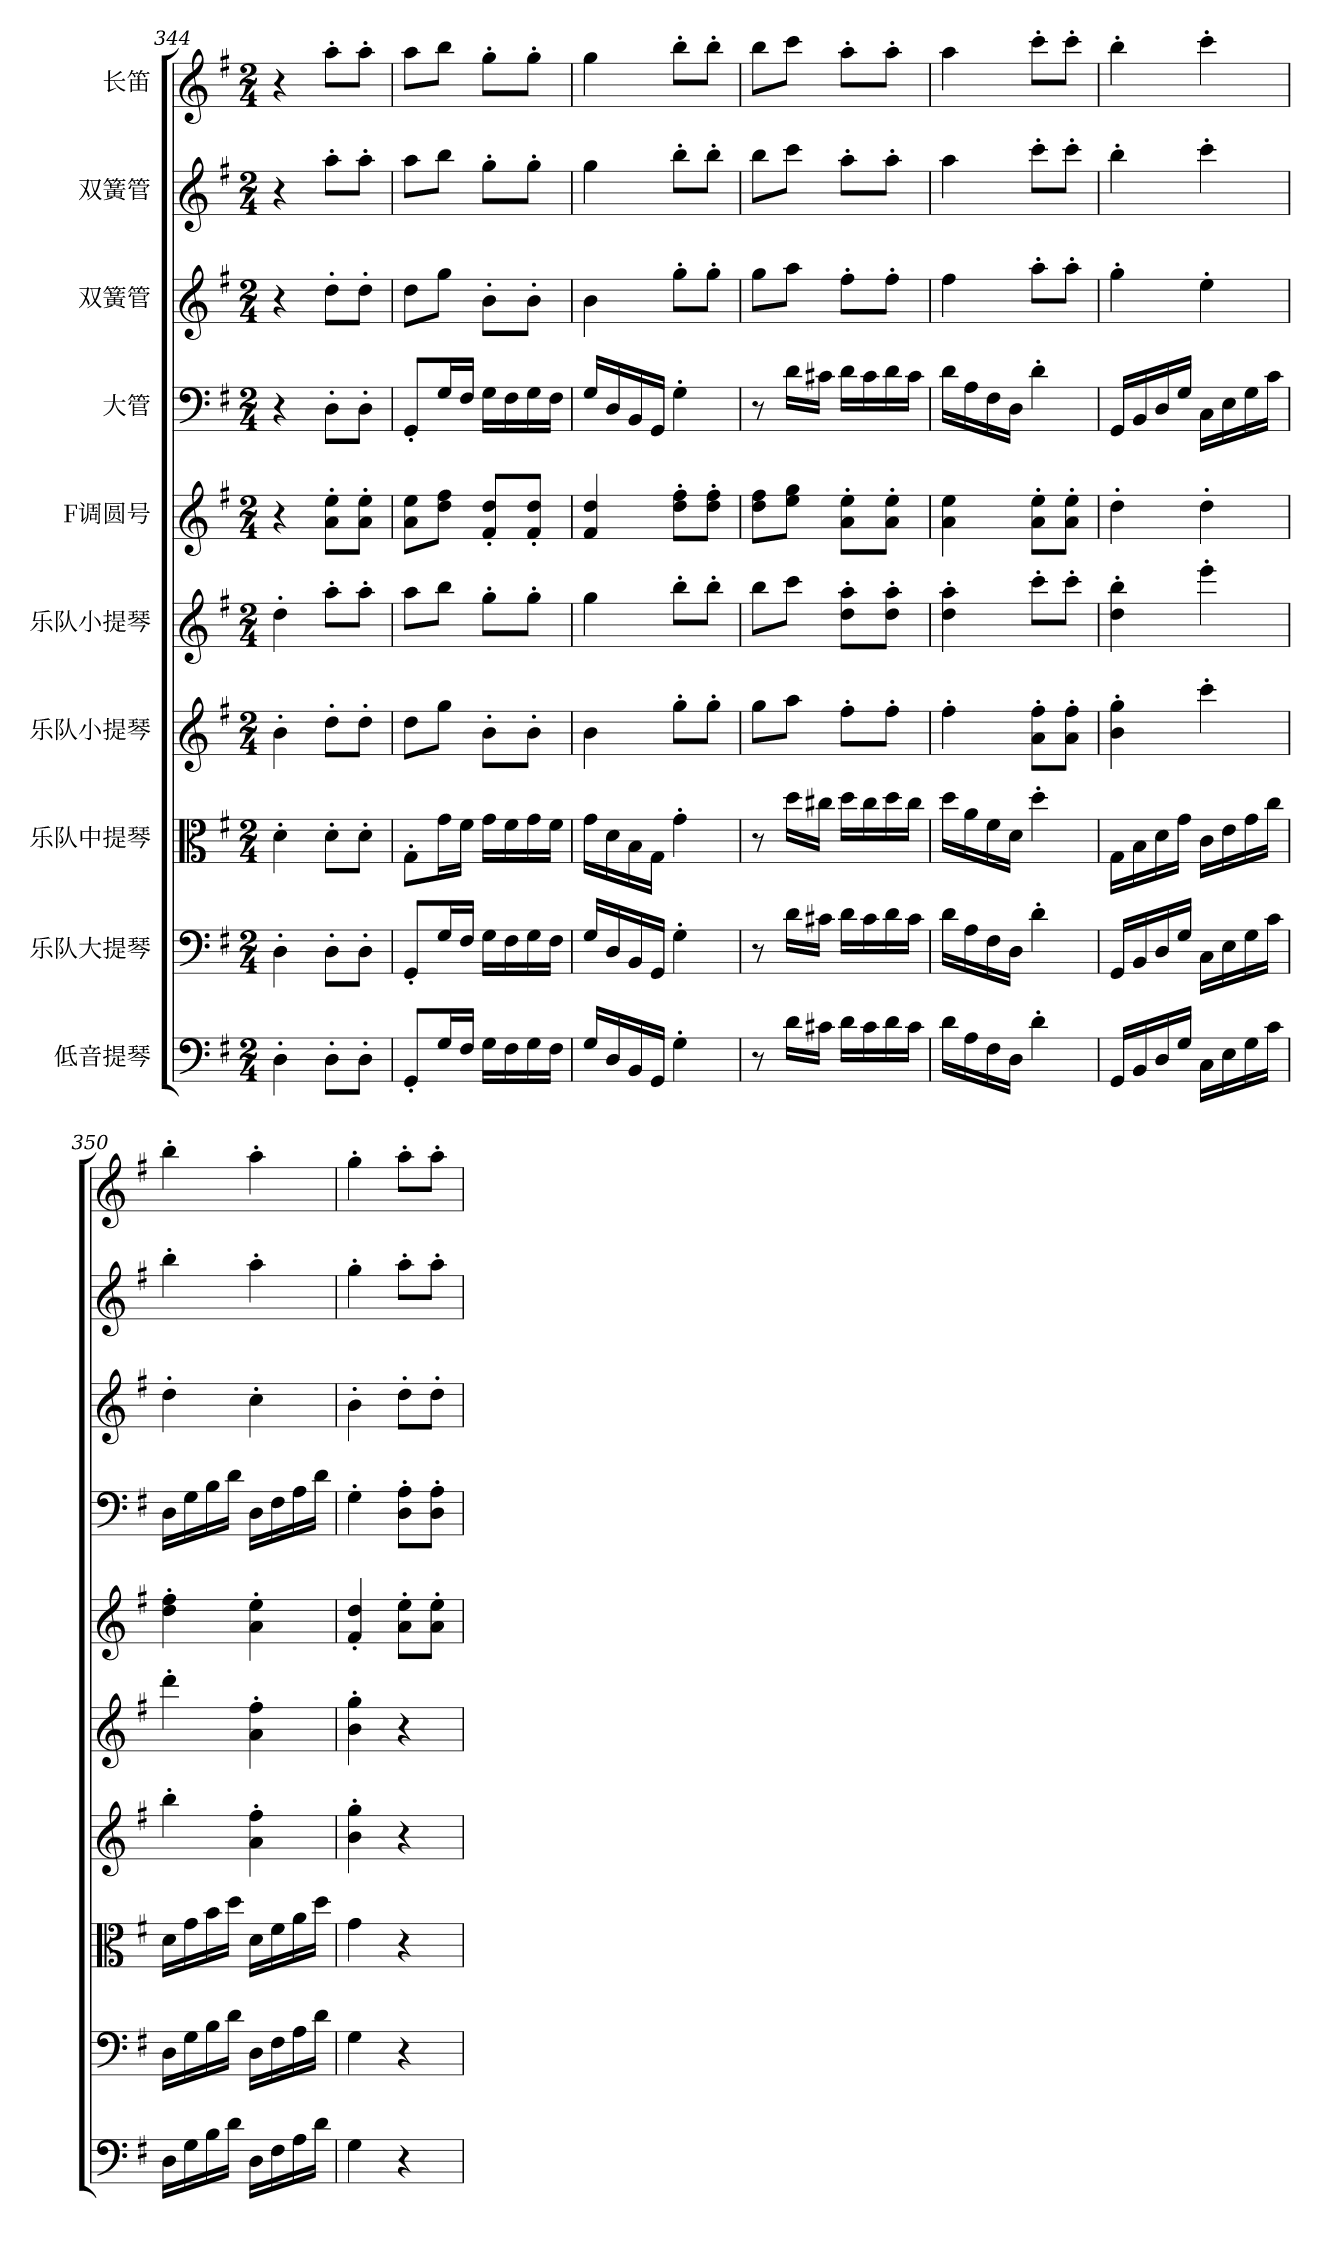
**kern	**kern	**kern	**kern	**kern	**kern	**kern	**kern	**kern	**kern
*part10	*part9	*part8	*part7	*part6	*part5	*part4	*part3	*part2	*part1
*staff10	*staff9	*staff8	*staff7	*staff6	*staff5	*staff4	*staff3	*staff2	*staff1
*I"低音提琴	*I"乐队大提琴	*I"乐队中提琴	*I"乐队小提琴	*I"乐队小提琴	*I"F调圆号	*I"大管	*I"双簧管	*I"双簧管	*I"长笛
*clefF4	*clefF4	*clefC3	*clefG2	*clefG2	*clefG2	*clefF4	*clefG2	*clefG2	*clefG2
*ITrd7c12	*	*	*	*	*ITrd4c7	*	*	*	*
*k[f#]	*k[f#]	*k[f#]	*k[f#]	*k[f#]	*k[]	*k[f#]	*k[f#]	*k[f#]	*k[f#]
*M2/4	*M2/4	*M2/4	*M2/4	*M2/4	*M2/4	*M2/4	*M2/4	*M2/4	*M2/4
=344	=344	=344	=344	=344	=344	=344	=344	=344	=344
4DD'\	4D'\	4d'\	4b'\	4dd'\	4r	4r	4r	4r	4r
8DD'\L	8D'\L	8d'\L	8dd'\L	8aa'\L	8d\' 8a\'L	8D'\L	8dd'\L	8aa'\L	8aa'\L
8DD'\J	8D'\J	8d'\J	8dd'\J	8aa'\J	8d\' 8a\'J	8D'\J	8dd'\J	8aa'\J	8aa'\J
=345	=345	=345	=345	=345	=345	=345	=345	=345	=345
8GGG'/L	8GG'/L	8G'\L	8dd\L	8aa\L	8d\ 8a\L	8GG'/L	8dd\L	8aa\L	8aa\L
16GG/L	16G/L	16g\L	8gg\J	8bb\J	8g\ 8b\J	16G/L	8gg\J	8bb\J	8bb\J
16FF#/JJ	16F#/JJ	16f#\JJ	.	.	.	16F#/JJ	.	.	.
16GG\LL	16G\LL	16g\LL	8b'\L	8gg'\L	8B/' 8g/'L	16G\LL	8b'\L	8gg'\L	8gg'\L
16FF#\	16F#\	16f#\	.	.	.	16F#\	.	.	.
16GG\	16G\	16g\	8b'\J	8gg'\J	8B/' 8g/'J	16G\	8b'\J	8gg'\J	8gg'\J
16FF#\JJ	16F#\JJ	16f#\JJ	.	.	.	16F#\JJ	.	.	.
=346	=346	=346	=346	=346	=346	=346	=346	=346	=346
16GG/LL	16G/LL	16g\LL	4b\	4gg\	4B/ 4g/	16G/LL	4b\	4gg\	4gg\
16DD/	16D/	16d\	.	.	.	16D/	.	.	.
16BBB/	16BB/	16B\	.	.	.	16BB/	.	.	.
16GGG/JJ	16GG/JJ	16G\JJ	.	.	.	16GG/JJ	.	.	.
4GG'\	4G'\	4g'\	8gg'\L	8bb'\L	8g\' 8b\'L	4G'\	8gg'\L	8bb'\L	8bb'\L
.	.	.	8gg'\J	8bb'\J	8g\' 8b\'J	.	8gg'\J	8bb'\J	8bb'\J
=347	=347	=347	=347	=347	=347	=347	=347	=347	=347
8r	8r	8r	8gg\L	8bb\L	8g\ 8b\L	8r	8gg\L	8bb\L	8bb\L
16D\LL	16d\LL	16dd\LL	8aa\J	8ccc\J	8a\ 8cc\J	16d\LL	8aa\J	8ccc\J	8ccc\J
16C#X\JJ	16c#X\JJ	16cc#X\JJ	.	.	.	16c#X\JJ	.	.	.
16D\LL	16d\LL	16dd\LL	8ff#'\L	8dd\' 8aa\'L	8d\' 8a\'L	16d\LL	8ff#'\L	8aa'\L	8aa'\L
16C#\	16c#\	16cc#\	.	.	.	16c#\	.	.	.
16D\	16d\	16dd\	8ff#'\J	8dd\' 8aa\'J	8d\' 8a\'J	16d\	8ff#'\J	8aa'\J	8aa'\J
16C#\JJ	16c#\JJ	16cc#\JJ	.	.	.	16c#\JJ	.	.	.
=348	=348	=348	=348	=348	=348	=348	=348	=348	=348
16D\LL	16d\LL	16dd\LL	4ff#'\	4dd\' 4aa\'	4d\ 4a\	16d\LL	4ff#\	4aa\	4aa\
16AA\	16A\	16a\	.	.	.	16A\	.	.	.
16FF#\	16F#\	16f#\	.	.	.	16F#\	.	.	.
16DD\JJ	16D\JJ	16d\JJ	.	.	.	16D\JJ	.	.	.
4D'\	4d'\	4dd'\	8a\' 8ff#\'L	8ccc'\L	8d\' 8a\'L	4d'\	8aa'\L	8ccc'\L	8ccc'\L
.	.	.	8a\' 8ff#\'J	8ccc'\J	8d\' 8a\'J	.	8aa'\J	8ccc'\J	8ccc'\J
!!LO:PB:g=z
=349	=349	=349	=349	=349	=349	=349	=349	=349	=349
16GGG/LL	16GG/LL	16G\LL	4b\' 4gg\'	4dd\' 4bb\'	4g'\	16GG/LL	4gg'\	4bb'\	4bb'\
16BBB/	16BB/	16B\	.	.	.	16BB/	.	.	.
16DD/	16D/	16d\	.	.	.	16D/	.	.	.
16GG/JJ	16G/JJ	16g\JJ	.	.	.	16G/JJ	.	.	.
16CC\LL	16C\LL	16c\LL	4ccc'\	4eee'\	4g'\	16C\LL	4ee'\	4ccc'\	4ccc'\
16EE\	16E\	16e\	.	.	.	16E\	.	.	.
16GG\	16G\	16g\	.	.	.	16G\	.	.	.
16C\JJ	16c\JJ	16cc\JJ	.	.	.	16c\JJ	.	.	.
=350	=350	=350	=350	=350	=350	=350	=350	=350	=350
16DD\LL	16D\LL	16d\LL	4bb'\	4ddd'\	4g\' 4b\'	16D\LL	4dd'\	4bb'\	4bb'\
16GG\	16G\	16g\	.	.	.	16G\	.	.	.
16BB\	16B\	16b\	.	.	.	16B\	.	.	.
16D\JJ	16d\JJ	16dd\JJ	.	.	.	16d\JJ	.	.	.
16DD\LL	16D\LL	16d\LL	4a\' 4ff#\'	4a\' 4ff#\'	4d\' 4a\'	16D\LL	4cc'\	4aa'\	4aa'\
16FF#\	16F#\	16f#\	.	.	.	16F#\	.	.	.
16AA\	16A\	16a\	.	.	.	16A\	.	.	.
16D\JJ	16d\JJ	16dd\JJ	.	.	.	16d\JJ	.	.	.
=351	=351	=351	=351	=351	=351	=351	=351	=351	=351
4GG\	4G\	4g\	4b\' 4gg\'	4b\' 4gg\'	4B/' 4g/'	4G'\	4b'\	4gg'\	4gg'\
4r	4r	4r	4r	4r	8d\' 8a\'L	8D\' 8A\'L	8dd'\L	8aa'\L	8aa'\L
.	.	.	.	.	8d\' 8a\'J	8D\' 8A\'J	8dd'\J	8aa'\J	8aa'\J
=	=	=	=	=	=	=	=	=	=
*-	*-	*-	*-	*-	*-	*-	*-	*-	*-
